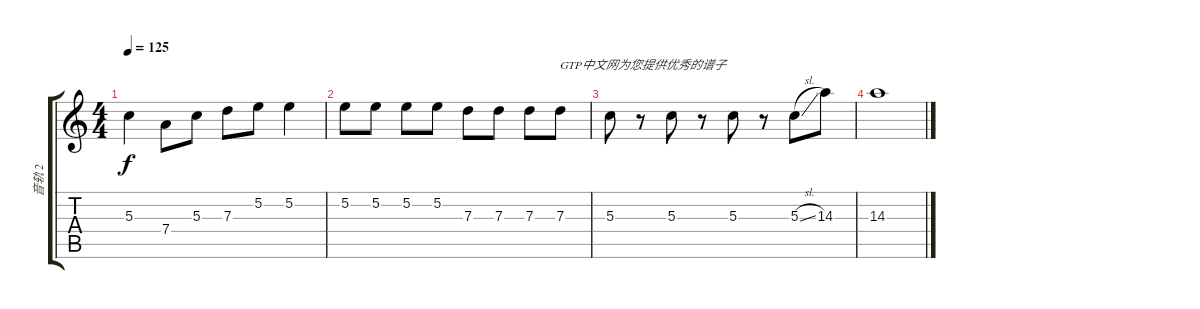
\track ("音轨 2" "音轨 2") {solo instrument electricguitarclean}
\staff {score tabs}
\tuning (E4 B3 G3 D3 A2 E2) {hide}
\ts (4 4)
\tempo 125
\clef g2
\ks c
5.3.4{dy f} 7.4.8 5.3.8 7.3.8 5.2.8 5.2.4 |
5.2.8 5.2.8 5.2.8 5.2.8 7.3.8 7.3.8 7.3.8 7.3.8{txt "GTP中文网为您提供优秀的谱子"} |
5.3.8 r.8 5.3.8 r.8 5.3.8 r.8 5.3{sl}.8 14.3.8 |
14.3.1
